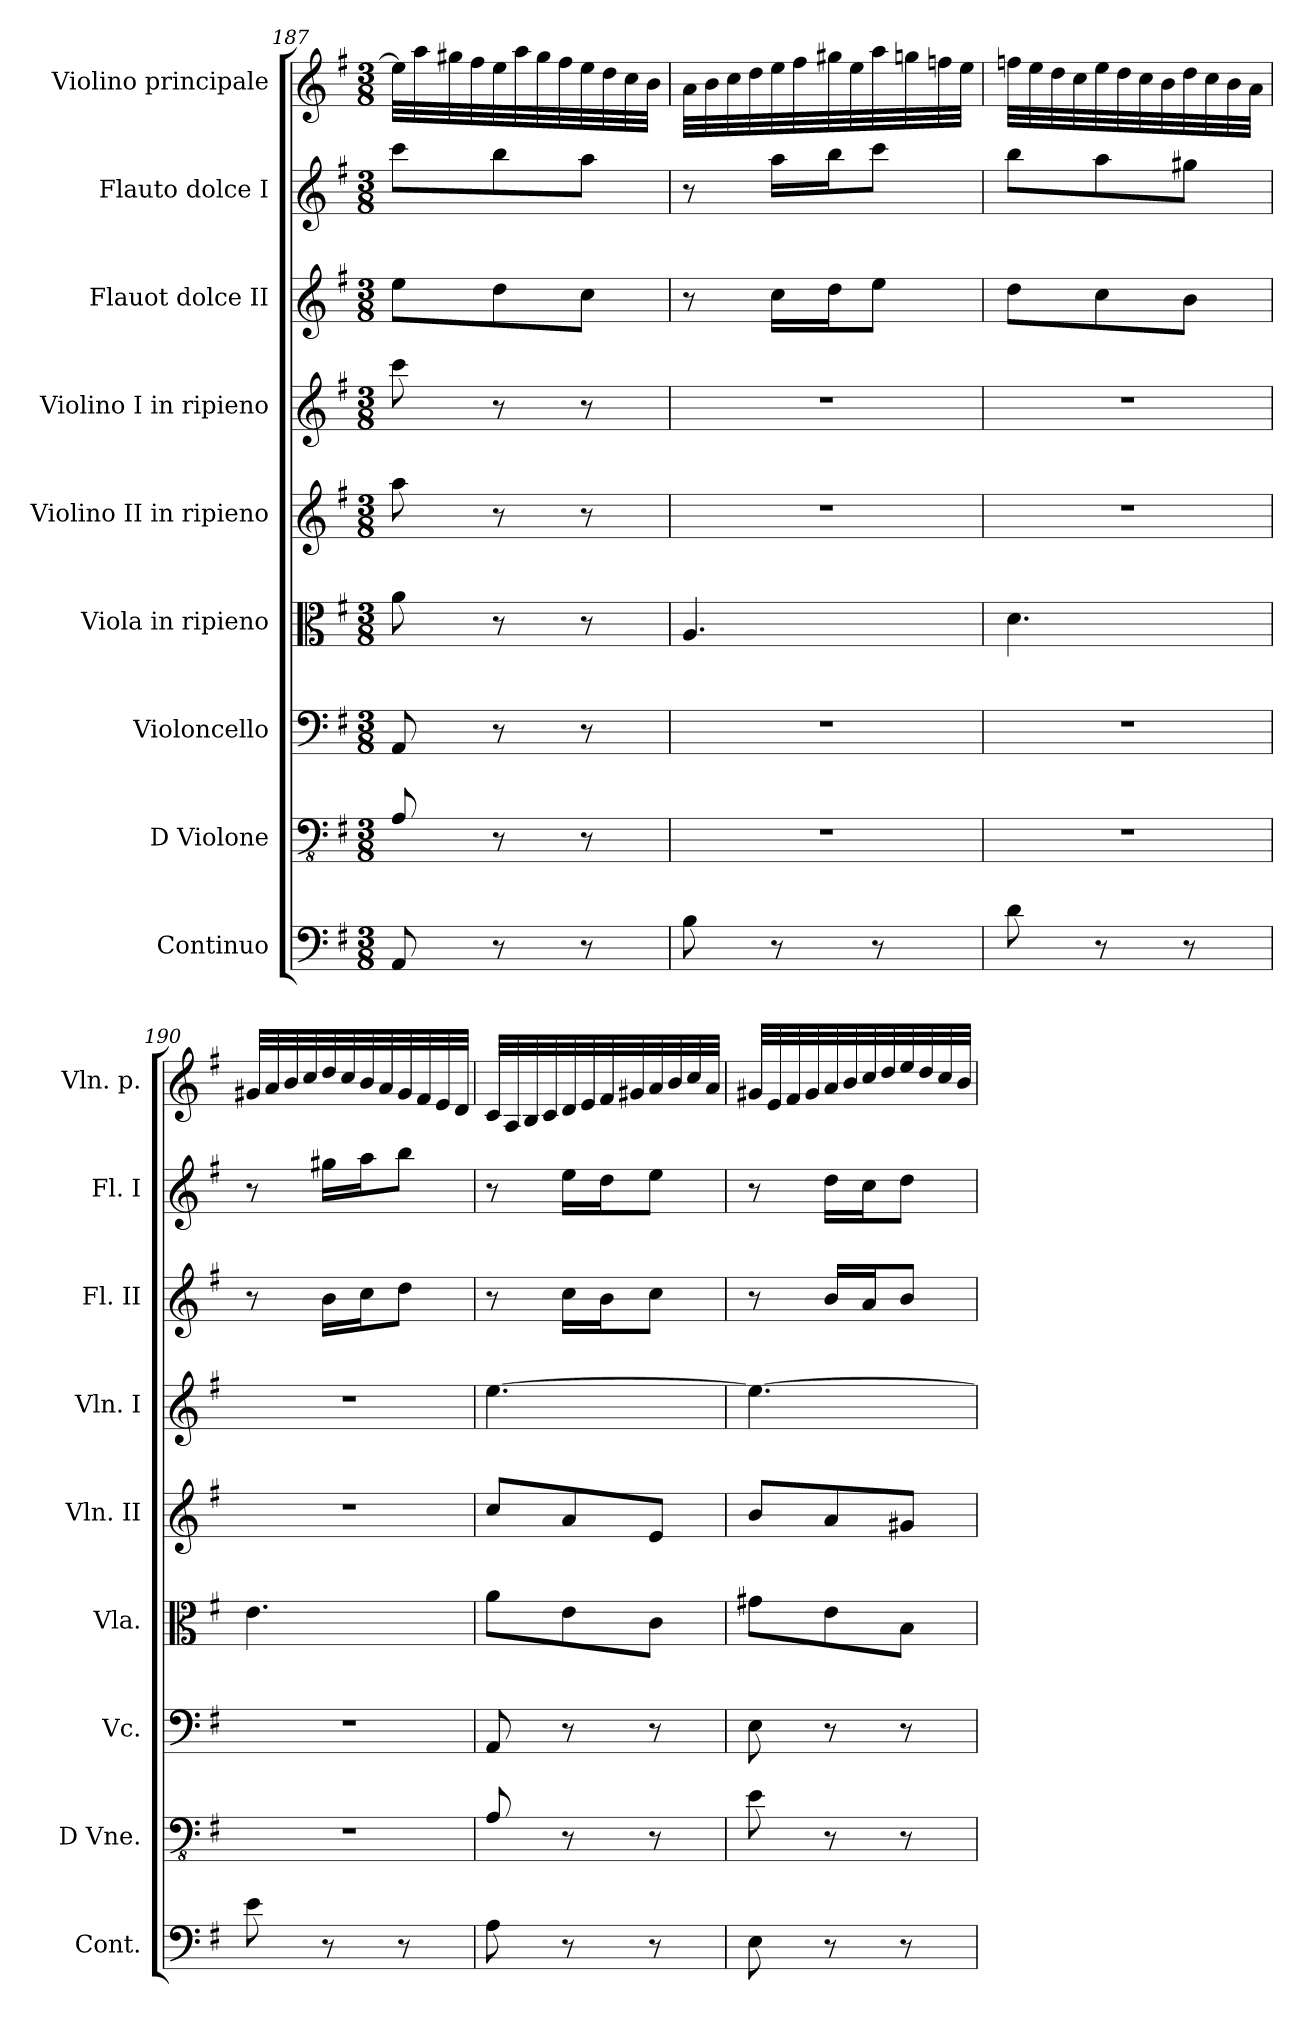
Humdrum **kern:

**kern	**kern	**kern	**kern	**kern	**kern	**kern	**kern	**kern
*part9	*part8	*part7	*part6	*part5	*part4	*part3	*part2	*part1
*staff9	*staff8	*staff7	*staff6	*staff5	*staff4	*staff3	*staff2	*staff1
*I"Continuo	*I"D Violone	*I"Violoncello	*I"Viola in ripieno	*I"Violino II in ripieno	*I"Violino I in ripieno	*I"Flauot dolce II	*I"Flauto dolce I	*I"Violino principale
*I'Cont.	*I'D Vne.	*I'Vc.	*I'Vla.	*I'Vln. II	*I'Vln. I	*I'Fl. II	*I'Fl. I	*I'Vln. p.
*clefF4	*clefFv4	*clefF4	*clefC3	*clefG2	*clefG2	*clefG2	*clefG2	*clefG2
*	*ITrd7c12	*	*	*	*	*	*	*
*k[f#]	*k[f#]	*k[f#]	*k[f#]	*k[f#]	*k[f#]	*k[f#]	*k[f#]	*k[f#]
*M3/8	*M3/8	*M3/8	*M3/8	*M3/8	*M3/8	*M3/8	*M3/8	*M3/8
=187	=187	=187	=187	=187	=187	=187	=187	=187
8AA/	8AAA/	8AA/	8a\	8aa\	8ccc\	8ee\L	8ccc\L	32ee\LLL]
.	.	.	.	.	.	.	.	32aa\
.	.	.	.	.	.	.	.	32gg#X\
.	.	.	.	.	.	.	.	32ff#\
8r	8r	8r	8r	8r	8r	8dd\	8bb\	32ee\
.	.	.	.	.	.	.	.	32aa\
.	.	.	.	.	.	.	.	32gg#\
.	.	.	.	.	.	.	.	32ff#\
8r	8r	8r	8r	8r	8r	8cc\J	8aa\J	32ee\
.	.	.	.	.	.	.	.	32dd\
.	.	.	.	.	.	.	.	32cc\
.	.	.	.	.	.	.	.	32b\JJJ
=188	=188	=188	=188	=188	=188	=188	=188	=188
8B\	4.r	4.r	4.A/	4.r	4.r	8r	8r	32a\LLL
.	.	.	.	.	.	.	.	32b\
.	.	.	.	.	.	.	.	32cc\
.	.	.	.	.	.	.	.	32dd\
8r	.	.	.	.	.	16cc\LL	16aa\LL	32ee\
.	.	.	.	.	.	.	.	32ff#\
.	.	.	.	.	.	16dd\J	16bb\J	32gg#X\
.	.	.	.	.	.	.	.	32ee\
8r	.	.	.	.	.	8ee\J	8ccc\J	32aa\
.	.	.	.	.	.	.	.	32ggn\
.	.	.	.	.	.	.	.	32ffn\
.	.	.	.	.	.	.	.	32ee\JJJ
!!LO:PB:g=z
=189	=189	=189	=189	=189	=189	=189	=189	=189
8d\	4.r	4.r	4.d\	4.r	4.r	8dd\L	8bb\L	32ffn\LLL
.	.	.	.	.	.	.	.	32ee\
.	.	.	.	.	.	.	.	32dd\
.	.	.	.	.	.	.	.	32cc\
8r	.	.	.	.	.	8cc\	8aa\	32ee\
.	.	.	.	.	.	.	.	32dd\
.	.	.	.	.	.	.	.	32cc\
.	.	.	.	.	.	.	.	32b\
8r	.	.	.	.	.	8b\J	8gg#X\J	32dd\
.	.	.	.	.	.	.	.	32cc\
.	.	.	.	.	.	.	.	32b\
.	.	.	.	.	.	.	.	32a\JJJ
=190	=190	=190	=190	=190	=190	=190	=190	=190
8e\	4.r	4.r	4.e\	4.r	4.r	8r	8r	32g#X/LLL
.	.	.	.	.	.	.	.	32a/
.	.	.	.	.	.	.	.	32b/
.	.	.	.	.	.	.	.	32cc/
8r	.	.	.	.	.	16b\LL	16gg#X\LL	32dd/
.	.	.	.	.	.	.	.	32cc/
.	.	.	.	.	.	16cc\J	16aa\J	32b/
.	.	.	.	.	.	.	.	32a/
8r	.	.	.	.	.	8dd\J	8bb\J	32g#/
.	.	.	.	.	.	.	.	32f#/
.	.	.	.	.	.	.	.	32e/
.	.	.	.	.	.	.	.	32d/JJJ
=191	=191	=191	=191	=191	=191	=191	=191	=191
8A\	8AAA/	8AA/	8a\L	8cc/L	[4.ee\	8r	8r	32c/LLL
.	.	.	.	.	.	.	.	32A/
.	.	.	.	.	.	.	.	32B/
.	.	.	.	.	.	.	.	32c/
8r	8r	8r	8e\	8a/	.	16cc\LL	16ee\LL	32d/
.	.	.	.	.	.	.	.	32e/
.	.	.	.	.	.	16b\J	16dd\J	32f#/
.	.	.	.	.	.	.	.	32g#X/
8r	8r	8r	8c\J	8e/J	.	8cc\J	8ee\J	32a/
.	.	.	.	.	.	.	.	32b/
.	.	.	.	.	.	.	.	32cc/
.	.	.	.	.	.	.	.	32a/JJJ
!!LO:PB:g=z
=192	=192	=192	=192	=192	=192	=192	=192	=192
8E\	8EE\	8E\	8g#X\L	8b/L	4.ee\_	8r	8r	32g#X/LLL
.	.	.	.	.	.	.	.	32e/
.	.	.	.	.	.	.	.	32f#/
.	.	.	.	.	.	.	.	32g#/
8r	8r	8r	8e\	8a/	.	16b/LL	16dd\LL	32a/
.	.	.	.	.	.	.	.	32b/
.	.	.	.	.	.	16a/J	16cc\J	32cc/
.	.	.	.	.	.	.	.	32dd/
8r	8r	8r	8B\J	8g#X/J	.	8b/J	8dd\J	32ee/
.	.	.	.	.	.	.	.	32dd/
.	.	.	.	.	.	.	.	32cc/
.	.	.	.	.	.	.	.	32b/JJJ
=	=	=	=	=	=	=	=	=
*-	*-	*-	*-	*-	*-	*-	*-	*-
